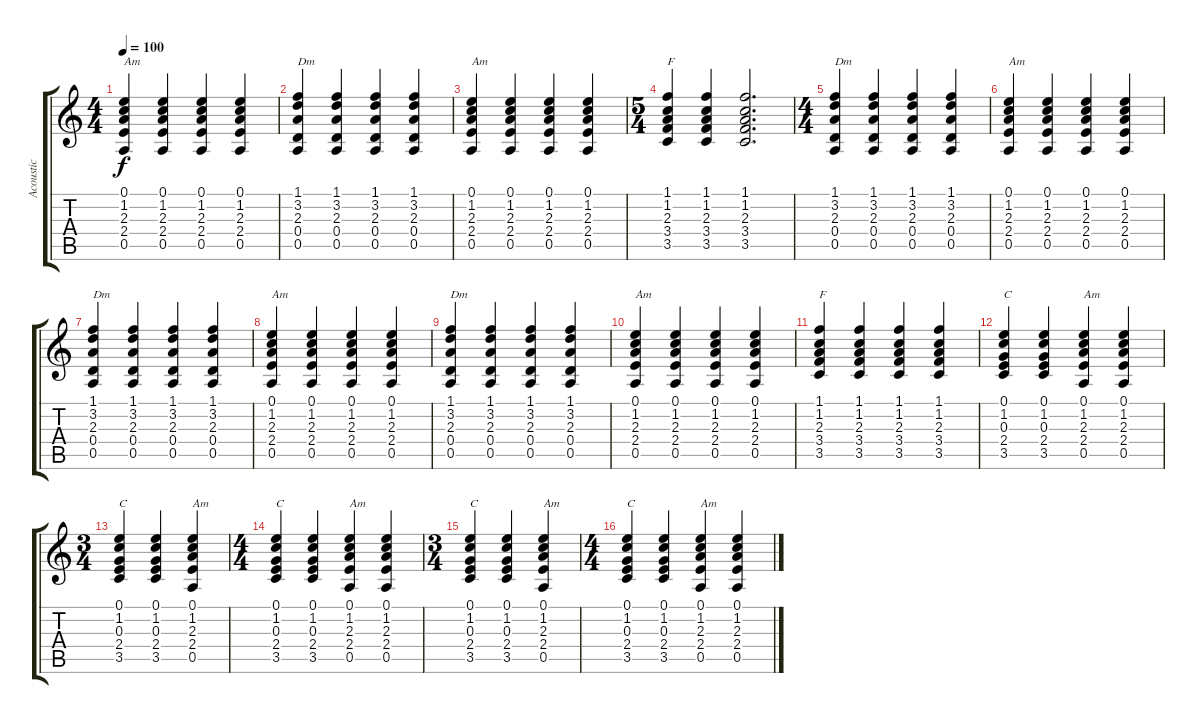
\track ("Acoustic" "Acoustic") {instrument acousticguitarsteel}
\staff {score tabs}
\tuning (E4 B3 G3 D3 A2 E2) {hide}
\ts (4 4)
\tempo 100
\clef g2
\ks c
(0.1 1.2 2.3 2.4 0.5).4{txt "Am" dy f} (0.1 1.2 2.3 2.4 0.5).4 (0.1 1.2 2.3 2.4 0.5).4 (0.1 1.2 2.3 2.4 0.5).4 |
(1.1 3.2 2.3 0.4 0.5).4{txt "Dm"} (1.1 3.2 2.3 0.4 0.5).4 (1.1 3.2 2.3 0.4 0.5).4 (1.1 3.2 2.3 0.4 0.5).4 |
(0.1 1.2 2.3 2.4 0.5).4{txt "Am"} (0.1 1.2 2.3 2.4 0.5).4 (0.1 1.2 2.3 2.4 0.5).4 (0.1 1.2 2.3 2.4 0.5).4 |
\ts (5 4)
(1.1 1.2 2.3 3.4 3.5).4{txt "F"} (1.1 1.2 2.3 3.4 3.5).4 (1.1 1.2 2.3 3.4 3.5).2{d} |
\ts (4 4)
(1.1 3.2 2.3 0.4 0.5).4{txt "Dm"} (1.1 3.2 2.3 0.4 0.5).4 (1.1 3.2 2.3 0.4 0.5).4 (1.1 3.2 2.3 0.4 0.5).4 |
(0.1 1.2 2.3 2.4 0.5).4{txt "Am"} (0.1 1.2 2.3 2.4 0.5).4 (0.1 1.2 2.3 2.4 0.5).4 (0.1 1.2 2.3 2.4 0.5).4 |
(1.1 3.2 2.3 0.4 0.5).4{txt "Dm"} (1.1 3.2 2.3 0.4 0.5).4 (1.1 3.2 2.3 0.4 0.5).4 (1.1 3.2 2.3 0.4 0.5).4 |
(0.1 1.2 2.3 2.4 0.5).4{txt "Am"} (0.1 1.2 2.3 2.4 0.5).4 (0.1 1.2 2.3 2.4 0.5).4 (0.1 1.2 2.3 2.4 0.5).4 |
(1.1 3.2 2.3 0.4 0.5).4{txt "Dm"} (1.1 3.2 2.3 0.4 0.5).4 (1.1 3.2 2.3 0.4 0.5).4 (1.1 3.2 2.3 0.4 0.5).4 |
(0.1 1.2 2.3 2.4 0.5).4{txt "Am"} (0.1 1.2 2.3 2.4 0.5).4 (0.1 1.2 2.3 2.4 0.5).4 (0.1 1.2 2.3 2.4 0.5).4 |
(1.1 1.2 2.3 3.4 3.5).4{txt "F"} (1.1 1.2 2.3 3.4 3.5).4 (1.1 1.2 2.3 3.4 3.5).4 (1.1 1.2 2.3 3.4 3.5).4 |
(0.1 1.2 0.3 2.4 3.5).4{txt "C"} (0.1 1.2 0.3 2.4 3.5).4 (0.1 1.2 2.3 2.4 0.5).4{txt "Am"} (0.1 1.2 2.3 2.4 0.5).4 |
\ts (3 4)
(0.1 1.2 0.3 2.4 3.5).4{txt "C"} (0.1 1.2 0.3 2.4 3.5).4 (0.1 1.2 2.3 2.4 0.5).4{txt "Am"} |
\ts (4 4)
(0.1 1.2 0.3 2.4 3.5).4{txt "C"} (0.1 1.2 0.3 2.4 3.5).4 (0.1 1.2 2.3 2.4 0.5).4{txt "Am"} (0.1 1.2 2.3 2.4 0.5).4 |
\ts (3 4)
(0.1 1.2 0.3 2.4 3.5).4{txt "C"} (0.1 1.2 0.3 2.4 3.5).4 (0.1 1.2 2.3 2.4 0.5).4{txt "Am"} |
\ts (4 4)
(0.1 1.2 0.3 2.4 3.5).4{txt "C"} (0.1 1.2 0.3 2.4 3.5).4 (0.1 1.2 2.3 2.4 0.5).4{txt "Am"} (0.1 1.2 2.3 2.4 0.5).4
